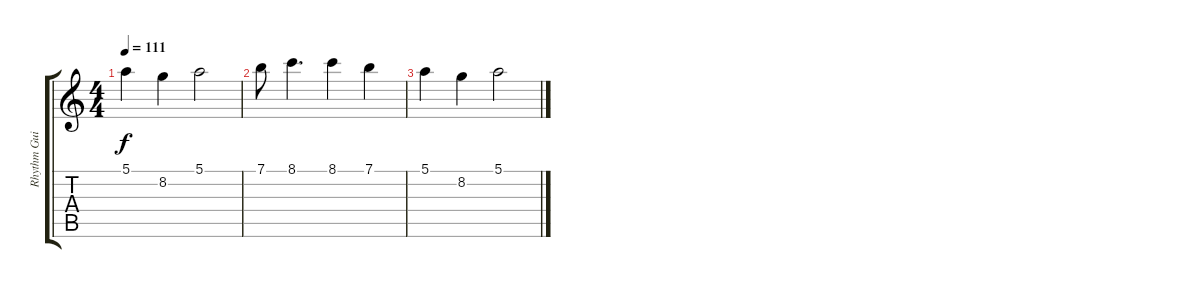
\track ("Rhythm Guitar (2)" "Rhythm Gui") {instrument acousticguitarsteel}
\staff {score tabs}
\tuning (E4 B3 G3 D3 A2 E2) {hide}
\ts (4 4)
\tempo 111
\clef g2
\ks c
5.1.4{dy f} 8.2.4 5.1.2 |
7.1.8 8.1.4{d} 8.1.4 7.1.4 |
5.1.4 8.2.4 5.1.2
